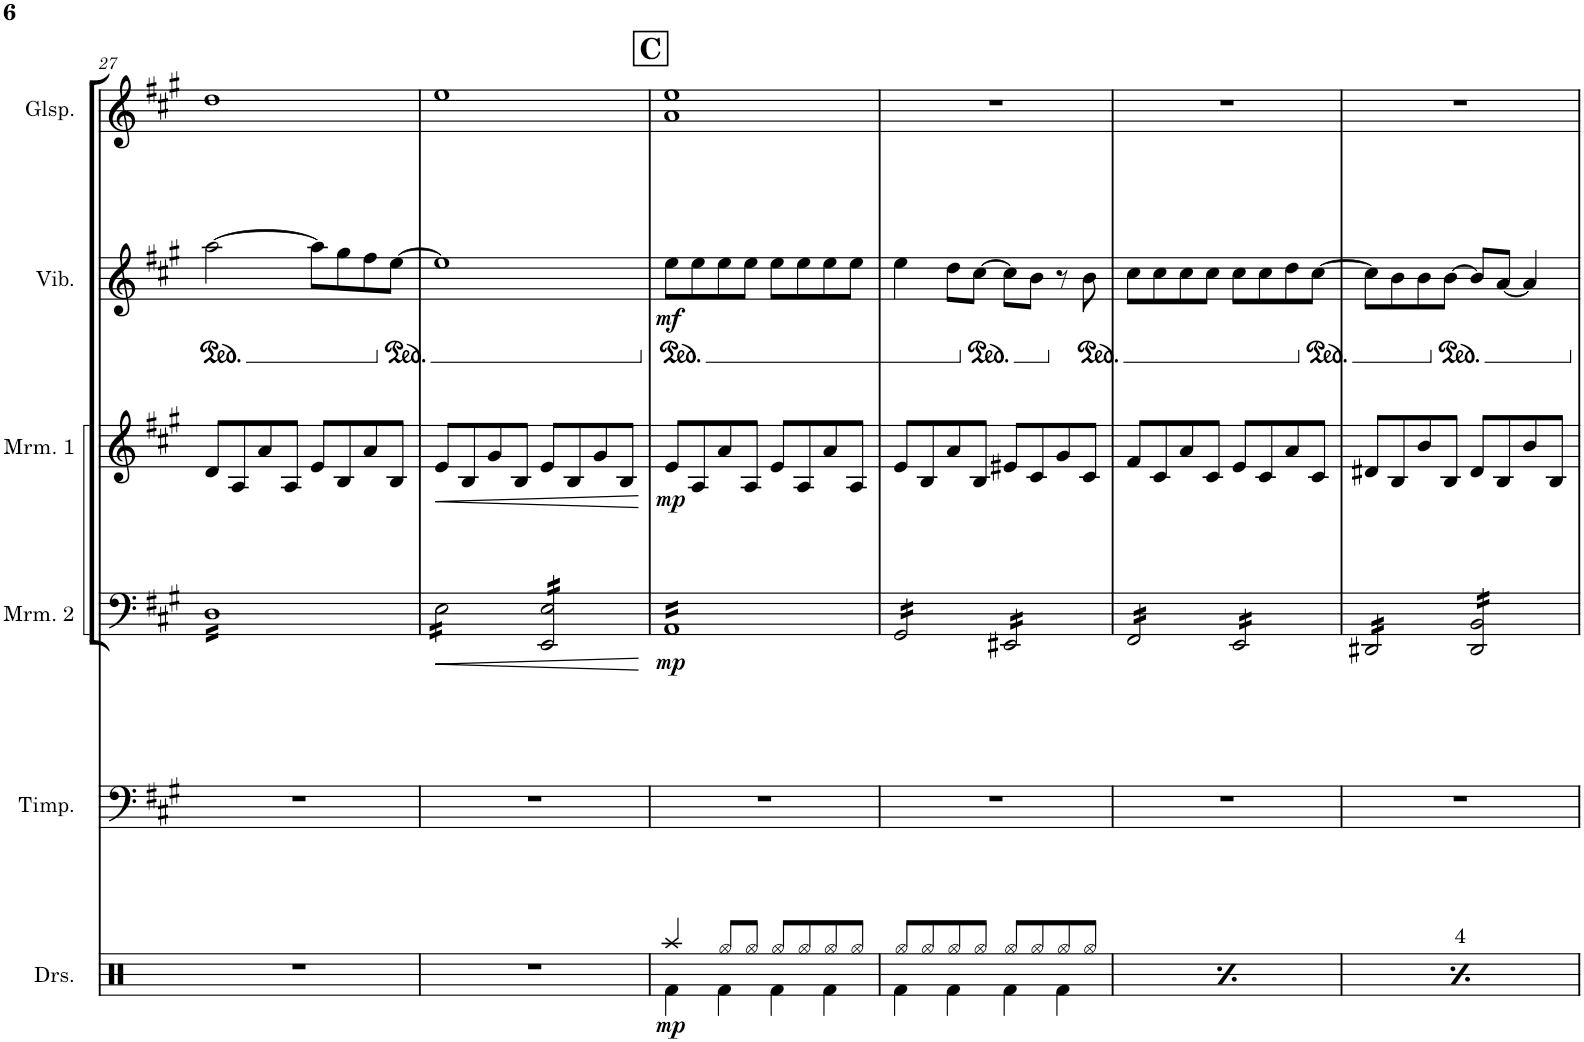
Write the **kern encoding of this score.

**kern	**dynam	**kern	**kern	**dynam	**kern	**dynam	**kern	**dynam	**kern
*part6	*part6	*part5	*part4	*part4	*part3	*part3	*part2	*part2	*part1
*staff6	*staff6	*staff5	*staff4	*staff4	*staff3	*staff3	*staff2	*staff2	*staff1
*I"Drumset	*	*I"Timpani	*I"Marimba 2	*	*I"Marimba 1	*	*I"Vibraphone	*	*I"Glockenspiel
*I'Drs.	*	*I'Timp.	*I'Mrm. 2	*	*I'Mrm. 1	*	*I'Vib.	*	*I'Glsp.
!!LO:PB:g=z
*clefX	*	*clefF4	*clefF4	*	*clefG2	*	*clefG2	*	*clefG2
*	*	*	*	*	*	*	*	*	*Trd-14c-24
*k[]	*	*k[f#c#g#]	*k[f#c#g#]	*	*k[f#c#g#]	*	*k[f#c#g#]	*	*k[f#c#g#]
*M4/4	*	*M4/4	*M4/4	*	*M4/4	*	*M4/4	*	*M4/4
*	*	*	*	*	*	*	*ped	*	*
=27	=27	=27	=27	=27	=27	=27	=27	=27	=27
*	*	*	*tremolo	*	*	*	*	*	*
1r	.	1r	16DLL	.	8d/L	.	[2aa\	.	1dd
.	.	.	16D	.	.	.	.	.	.
.	.	.	16D	.	8A/	.	.	.	.
.	.	.	16D	.	.	.	.	.	.
.	.	.	16D	.	8a/	.	.	.	.
.	.	.	16D	.	.	.	.	.	.
.	.	.	16D	.	8A/J	.	.	.	.
.	.	.	16D	.	.	.	.	.	.
.	.	.	16D	.	8e/L	.	8aa\L]	.	.
.	.	.	16D	.	.	.	.	.	.
.	.	.	16D	.	8B/	.	8gg#\	.	.
.	.	.	16D	.	.	.	.	.	.
.	.	.	16D	.	8a/	.	8ff#\	.	.
.	.	.	16D	.	.	.	.	.	.
*	*	*	*	*	*	*	*Xped	*	*
*	*	*	*	*	*	*	*ped	*	*
.	.	.	16D	.	8B/J	.	[8ee\J	.	.
.	.	.	16DJJ	.	.	.	.	.	.
=28	=28	=28	=28	=28	=28	=28	=28	=28	=28
!	!	!	!	!LO:HP:b	!	!LO:HP:b	!	!	!
1r	.	1r	16E\LL	<	8e/L	<	1ee]	.	1ee
.	.	.	16E\	.	.	.	.	.	.
.	.	.	16E\	.	8B/	.	.	.	.
.	.	.	16E\	.	.	.	.	.	.
.	.	.	16E\	.	8g#/	.	.	.	.
.	.	.	16E\	.	.	.	.	.	.
.	.	.	16E\	.	8B/J	.	.	.	.
.	.	.	16E\JJ	.	.	.	.	.	.
.	.	.	16EE/ 16E/LL	.	8e/L	.	.	.	.
.	.	.	16EE/ 16E/	.	.	.	.	.	.
.	.	.	16EE/ 16E/	.	8B/	.	.	.	.
.	.	.	16EE/ 16E/	.	.	.	.	.	.
.	.	.	16EE/ 16E/	.	8g#/	.	.	.	.
.	.	.	16EE/ 16E/	.	.	.	.	.	.
.	.	.	16EE/ 16E/	.	8B/J	.	.	.	.
.	.	.	16EE/ 16E/JJ	.	.	.	.	.	.
.	.	.	.	[	.	[	.	.	.
!!LO:REH:place=s1:a:B:cj:fs=14:t=C
=29	=29	=29	=29	=29	=29	=29	=29	=29	=29
*^	*	*	*	*	*	*	*	*	*
*	*	*	*	*	*	*	*	*Xped	*	*
*	*	*	*	*	*	*	*	*ped	*	*
!	!	!LO:DY:b	!	!	!LO:DY:b	!	!LO:DY:b	!	!LO:DY:b	!
4Raa/	4Rf\	mp	1r	16AALL	mp	8e/L	mp	8ee\L	mf	1a 1ee
.	.	.	.	16AA	.	.	.	.	.	.
.	.	.	.	16AA	.	8A/	.	8ee\	.	.
.	.	.	.	16AA	.	.	.	.	.	.
8Rgg/L	4Rf\	.	.	16AA	.	8a/	.	8ee\	.	.
.	.	.	.	16AA	.	.	.	.	.	.
8Rgg/J	.	.	.	16AA	.	8A/J	.	8ee\J	.	.
.	.	.	.	16AA	.	.	.	.	.	.
8Rgg/L	4Rf\	.	.	16AA	.	8e/L	.	8ee\L	.	.
.	.	.	.	16AA	.	.	.	.	.	.
8Rgg/	.	.	.	16AA	.	8A/	.	8ee\	.	.
.	.	.	.	16AA	.	.	.	.	.	.
8Rgg/	4Rf\	.	.	16AA	.	8a/	.	8ee\	.	.
.	.	.	.	16AA	.	.	.	.	.	.
8Rgg/J	.	.	.	16AA	.	8A/J	.	8ee\J	.	.
.	.	.	.	16AAJJ	.	.	.	.	.	.
=30	=30	=30	=30	=30	=30	=30	=30	=30	=30	=30
8Rgg/L	4Rf\	.	1r	16GG#/LL	.	8e/L	.	4ee\	.	1r
.	.	.	.	16GG#/	.	.	.	.	.	.
8Rgg/	.	.	.	16GG#/	.	8B/	.	.	.	.
.	.	.	.	16GG#/	.	.	.	.	.	.
8Rgg/	4Rf\	.	.	16GG#/	.	8a/	.	8dd\L	.	.
.	.	.	.	16GG#/	.	.	.	.	.	.
*	*	*	*	*	*	*	*	*Xped	*	*
*	*	*	*	*	*	*	*	*ped	*	*
8Rgg/J	.	.	.	16GG#/	.	8B/J	.	[8cc#\J	.	.
.	.	.	.	16GG#/JJ	.	.	.	.	.	.
8Rgg/L	4Rf\	.	.	16EE#X/LL	.	8e#X/L	.	8cc#\L]	.	.
.	.	.	.	16EE#X/	.	.	.	.	.	.
8Rgg/	.	.	.	16EE#X/	.	8c#/	.	8b\J	.	.
.	.	.	.	16EE#X/	.	.	.	.	.	.
*	*	*	*	*	*	*	*	*Xped	*	*
8Rgg/	4Rf\	.	.	16EE#X/	.	8g#/	.	8r	.	.
.	.	.	.	16EE#X/	.	.	.	.	.	.
*	*	*	*	*	*	*	*	*ped	*	*
8Rgg/J	.	.	.	16EE#X/	.	8c#/J	.	8b\	.	.
.	.	.	.	16EE#X/JJ	.	.	.	.	.	.
=31	=31	=31	=31	=31	=31	=31	=31	=31	=31	=31
8Rgg/L	4Rf\	.	1r	16FF#/LL	.	8f#/L	.	8cc#\L	.	1r
.	.	.	.	16FF#/	.	.	.	.	.	.
8Rgg/	.	.	.	16FF#/	.	8c#/	.	8cc#\	.	.
.	.	.	.	16FF#/	.	.	.	.	.	.
8Rgg/	4Rf\	.	.	16FF#/	.	8a/	.	8cc#\	.	.
.	.	.	.	16FF#/	.	.	.	.	.	.
8Rgg/J	.	.	.	16FF#/	.	8c#/J	.	8cc#\J	.	.
.	.	.	.	16FF#/JJ	.	.	.	.	.	.
8Rgg/L	4Rf\	.	.	16EE/LL	.	8e/L	.	8cc#\L	.	.
.	.	.	.	16EE/	.	.	.	.	.	.
8Rgg/	.	.	.	16EE/	.	8c#/	.	8cc#\	.	.
.	.	.	.	16EE/	.	.	.	.	.	.
8Rgg/	4Rf\	.	.	16EE/	.	8a/	.	8dd\	.	.
.	.	.	.	16EE/	.	.	.	.	.	.
*	*	*	*	*	*	*	*	*Xped	*	*
*	*	*	*	*	*	*	*	*ped	*	*
8Rgg/J	.	.	.	16EE/	.	8c#/J	.	[8cc#\J	.	.
.	.	.	.	16EE/JJ	.	.	.	.	.	.
=32	=32	=32	=32	=32	=32	=32	=32	=32	=32	=32
8Rgg/L	4Rf\	.	1r	16DD#X/LL	.	8d#X/L	.	8cc#\L]	.	1r
.	.	.	.	16DD#X/	.	.	.	.	.	.
8Rgg/	.	.	.	16DD#X/	.	8B/	.	8b\	.	.
.	.	.	.	16DD#X/	.	.	.	.	.	.
8Rgg/	4Rf\	.	.	16DD#X/	.	8b/	.	8b\	.	.
.	.	.	.	16DD#X/	.	.	.	.	.	.
*	*	*	*	*	*	*	*	*Xped	*	*
*	*	*	*	*	*	*	*	*ped	*	*
8Rgg/J	.	.	.	16DD#X/	.	8B/J	.	[8b\J	.	.
.	.	.	.	16DD#X/JJ	.	.	.	.	.	.
8Rgg/L	4Rf\	.	.	16DD#/ 16BB/LL	.	8d#/L	.	8b/L]	.	.
.	.	.	.	16DD#/ 16BB/	.	.	.	.	.	.
8Rgg/	.	.	.	16DD#/ 16BB/	.	8B/	.	[8a/J	.	.
.	.	.	.	16DD#/ 16BB/	.	.	.	.	.	.
8Rgg/	4Rf\	.	.	16DD#/ 16BB/	.	8b/	.	4a/]	.	.
.	.	.	.	16DD#/ 16BB/	.	.	.	.	.	.
8Rgg/J	.	.	.	16DD#/ 16BB/	.	8B/J	.	.	.	.
.	.	.	.	16DD#/ 16BB/JJ	.	.	.	.	.	.
*	*	*	*	*Xtremolo	*	*	*	*	*	*
*v	*v	*	*	*	*	*	*	*	*	*
*	*	*	*	*	*	*	*Xped	*	*
=	=	=	=	=	=	=	=	=	=
*-	*-	*-	*-	*-	*-	*-	*-	*-	*-
